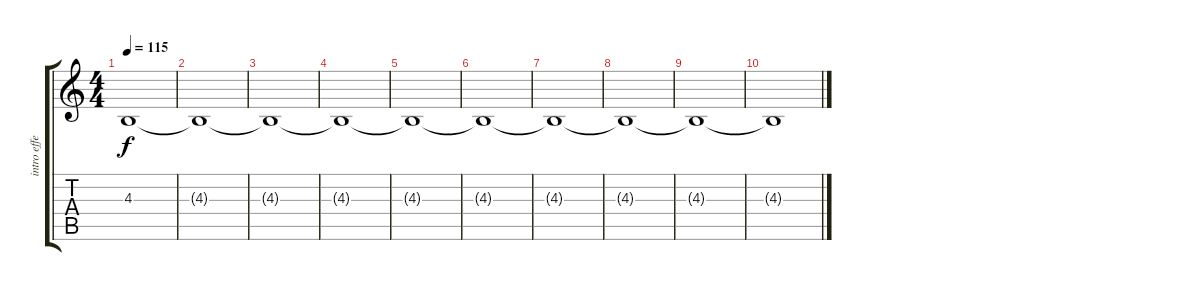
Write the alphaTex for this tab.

\track ("intro effect" "intro effe") {instrument pad2warm}
\staff {score tabs}
\tuning (E4 B3 G3 D3 A2 E2) {hide}
\ts (4 4)
\tempo 115
\clef g2
\ks c
4.3.1{dy f instrument pad2warm} |
4.3{t}.1 |
4.3{t}.1 |
4.3{t}.1 |
4.3{t}.1 |
4.3{t}.1 |
4.3{t}.1 |
4.3{t}.1 |
4.3{t}.1 |
4.3{t}.1
